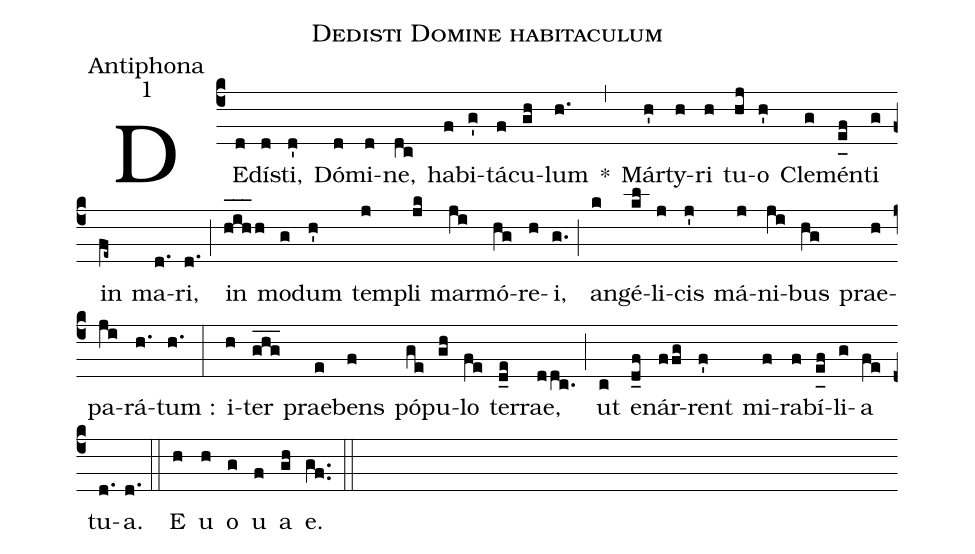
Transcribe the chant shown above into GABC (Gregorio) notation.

name:Dedisti Domine habitaculum;
office-part:Antiphona;
mode:1;
%%
(c4) DE(d)dí(d)sti,(d') Dó(d)mi(d)ne,(dc) ha(f)bi(g')tá(f)cu(gh)lum(h.) *(,) Már(h')ty(h)ri(h) tu(hj)o(h') Cle(g)mén(e_[uh:l]f)ti(g) in(fe~) ma(d.)ri,(d.) (;) in(h_[oh:h]i_[oh:h]h_[oh:h]h) mo(g)dum(h') tem(j)pli(jk) mar(ji)mó(hg)re(h)i,(g.) (;) an(k)gé(kl)li(j)cis(j') má(j)ni(ji)bus(hg) prae(h)pa(ji)rá(h.)tum :(h.) (:) i(h)ter(ghg___) prae(e)bens(f) pó(ge)pu(gh)lo(fe) ter(d_e)rae,(ddc.) (;) ut(c) e(d_f)nár(ffg)rent(f') mi(f)ra(f)bí(e_[uh:l]f)li(g)a(fe) tu(d.)a.(d.) (::) <eu>E(h) u(h) o(g) u(f) a(gh) e.</eu>(gf..) (::)
